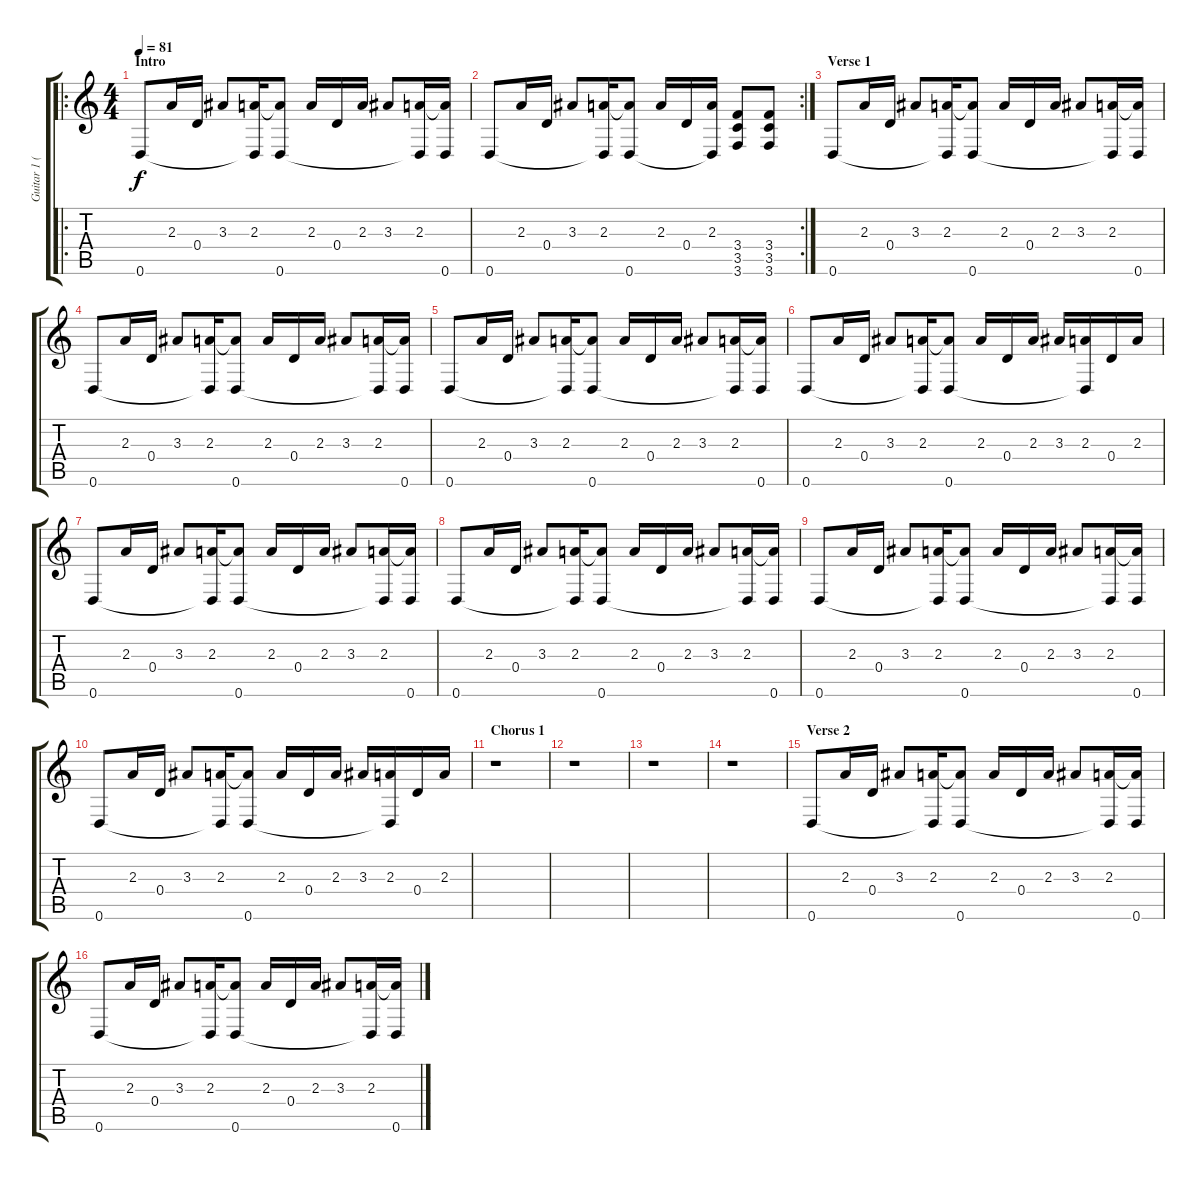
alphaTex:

\track ("Guitar 1 (Clean)" "Guitar 1 (") {instrument electricguitarclean}
\staff {score tabs}
\tuning (E4 B3 G3 D3 A2 D2) {hide}
\ro
\ts (4 4)
\section ("" "Intro")
\tempo 81
\clef g2
\ks c
0.6.8{dy f volume 10 instrument electricguitarclean} 2.3.16 0.4.16 3.3.8 (2.3 0.6{t}).16 (2.3{t} 0.6).8 2.3.16 0.4.16 2.3.16 3.3.8 (2.3 0.6{t}).16 (2.3{t} 0.6).16 |
\rc 2
0.6.8 2.3.16 0.4.16 3.3.8 (2.3 0.6{t}).16 (2.3{t} 0.6).8 2.3.16 0.4.16 (2.3 0.6{t}).16 (3.4 3.5 3.6).8{volume 12 instrument distortionguitar} (3.4 3.5 3.6).8 |
\section ("" "Verse 1")
0.6.8{instrument electricguitarclean} 2.3.16 0.4.16 3.3.8 (2.3 0.6{t}).16 (2.3{t} 0.6).8 2.3.16 0.4.16 2.3.16 3.3.8 (2.3 0.6{t}).16 (2.3{t} 0.6).16 |
0.6.8{instrument electricguitarclean} 2.3.16 0.4.16 3.3.8 (2.3 0.6{t}).16 (2.3{t} 0.6).8 2.3.16 0.4.16 2.3.16 3.3.8 (2.3 0.6{t}).16 (2.3{t} 0.6).16 |
0.6.8{instrument electricguitarclean} 2.3.16 0.4.16 3.3.8 (2.3 0.6{t}).16 (2.3{t} 0.6).8 2.3.16 0.4.16 2.3.16 3.3.8 (2.3 0.6{t}).16 (2.3{t} 0.6).16 |
0.6.8{instrument electricguitarclean} 2.3.16 0.4.16 3.3.8 (2.3 0.6{t}).16 (2.3{t} 0.6).8 2.3.16 0.4.16 2.3.16 3.3.16 (2.3 0.6{t}).16 0.4.16 2.3.16 |
0.6.8{instrument electricguitarclean} 2.3.16 0.4.16 3.3.8 (2.3 0.6{t}).16 (2.3{t} 0.6).8 2.3.16 0.4.16 2.3.16 3.3.8 (2.3 0.6{t}).16 (2.3{t} 0.6).16 |
0.6.8{instrument electricguitarclean} 2.3.16 0.4.16 3.3.8 (2.3 0.6{t}).16 (2.3{t} 0.6).8 2.3.16 0.4.16 2.3.16 3.3.8 (2.3 0.6{t}).16 (2.3{t} 0.6).16 |
0.6.8{instrument electricguitarclean} 2.3.16 0.4.16 3.3.8 (2.3 0.6{t}).16 (2.3{t} 0.6).8 2.3.16 0.4.16 2.3.16 3.3.8 (2.3 0.6{t}).16 (2.3{t} 0.6).16 |
0.6.8{instrument electricguitarclean} 2.3.16 0.4.16 3.3.8 (2.3 0.6{t}).16 (2.3{t} 0.6).8 2.3.16 0.4.16 2.3.16 3.3.16 (2.3 0.6{t}).16 0.4.16 2.3.16 |
\section ("" "Chorus 1")
r.1 |
r.1 |
r.1 |
r.1 |
\section ("" "Verse 2")
0.6.8{instrument electricguitarclean} 2.3.16 0.4.16 3.3.8 (2.3 0.6{t}).16 (2.3{t} 0.6).8 2.3.16 0.4.16 2.3.16 3.3.8 (2.3 0.6{t}).16 (2.3{t} 0.6).16 |
0.6.8{instrument electricguitarclean} 2.3.16 0.4.16 3.3.8 (2.3 0.6{t}).16 (2.3{t} 0.6).8 2.3.16 0.4.16 2.3.16 3.3.8 (2.3 0.6{t}).16 (2.3{t} 0.6).16
